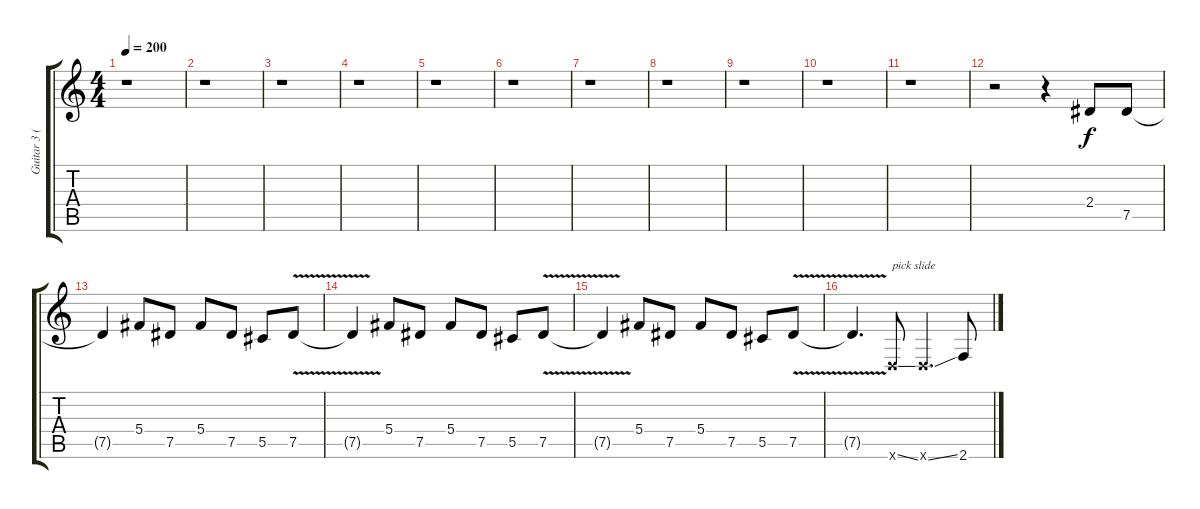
\track ("Guitar 3 (solo)" "Guitar 3 (") {instrument distortionguitar}
\staff {score tabs}
\tuning (Eb4 Bb3 Gb3 Db3 Ab2 Eb2) {hide}
\ts (4 4)
\tempo 200
\clef g2
\ks c
r.1{dy f} |
r.1 |
r.1 |
r.1 |
r.1 |
r.1 |
r.1 |
r.1 |
r.1 |
r.1 |
r.1 |
r.2 r.4 2.4.8 7.5.8 |
7.5{t}.4 5.4.8 7.5.8 5.4.8 7.5.8 5.5.8 7.5{v}.8 |
7.5{t}.4 5.4.8 7.5.8 5.4.8 7.5.8 5.5.8 7.5{v}.8 |
7.5{t}.4 5.4.8 7.5.8 5.4.8 7.5.8 5.5.8 7.5{v}.8 |
7.5{t}.4{d} -1.6{ss x}.8{txt "pick slide"} -1.6{ss x}.4{d} 2.6.8
